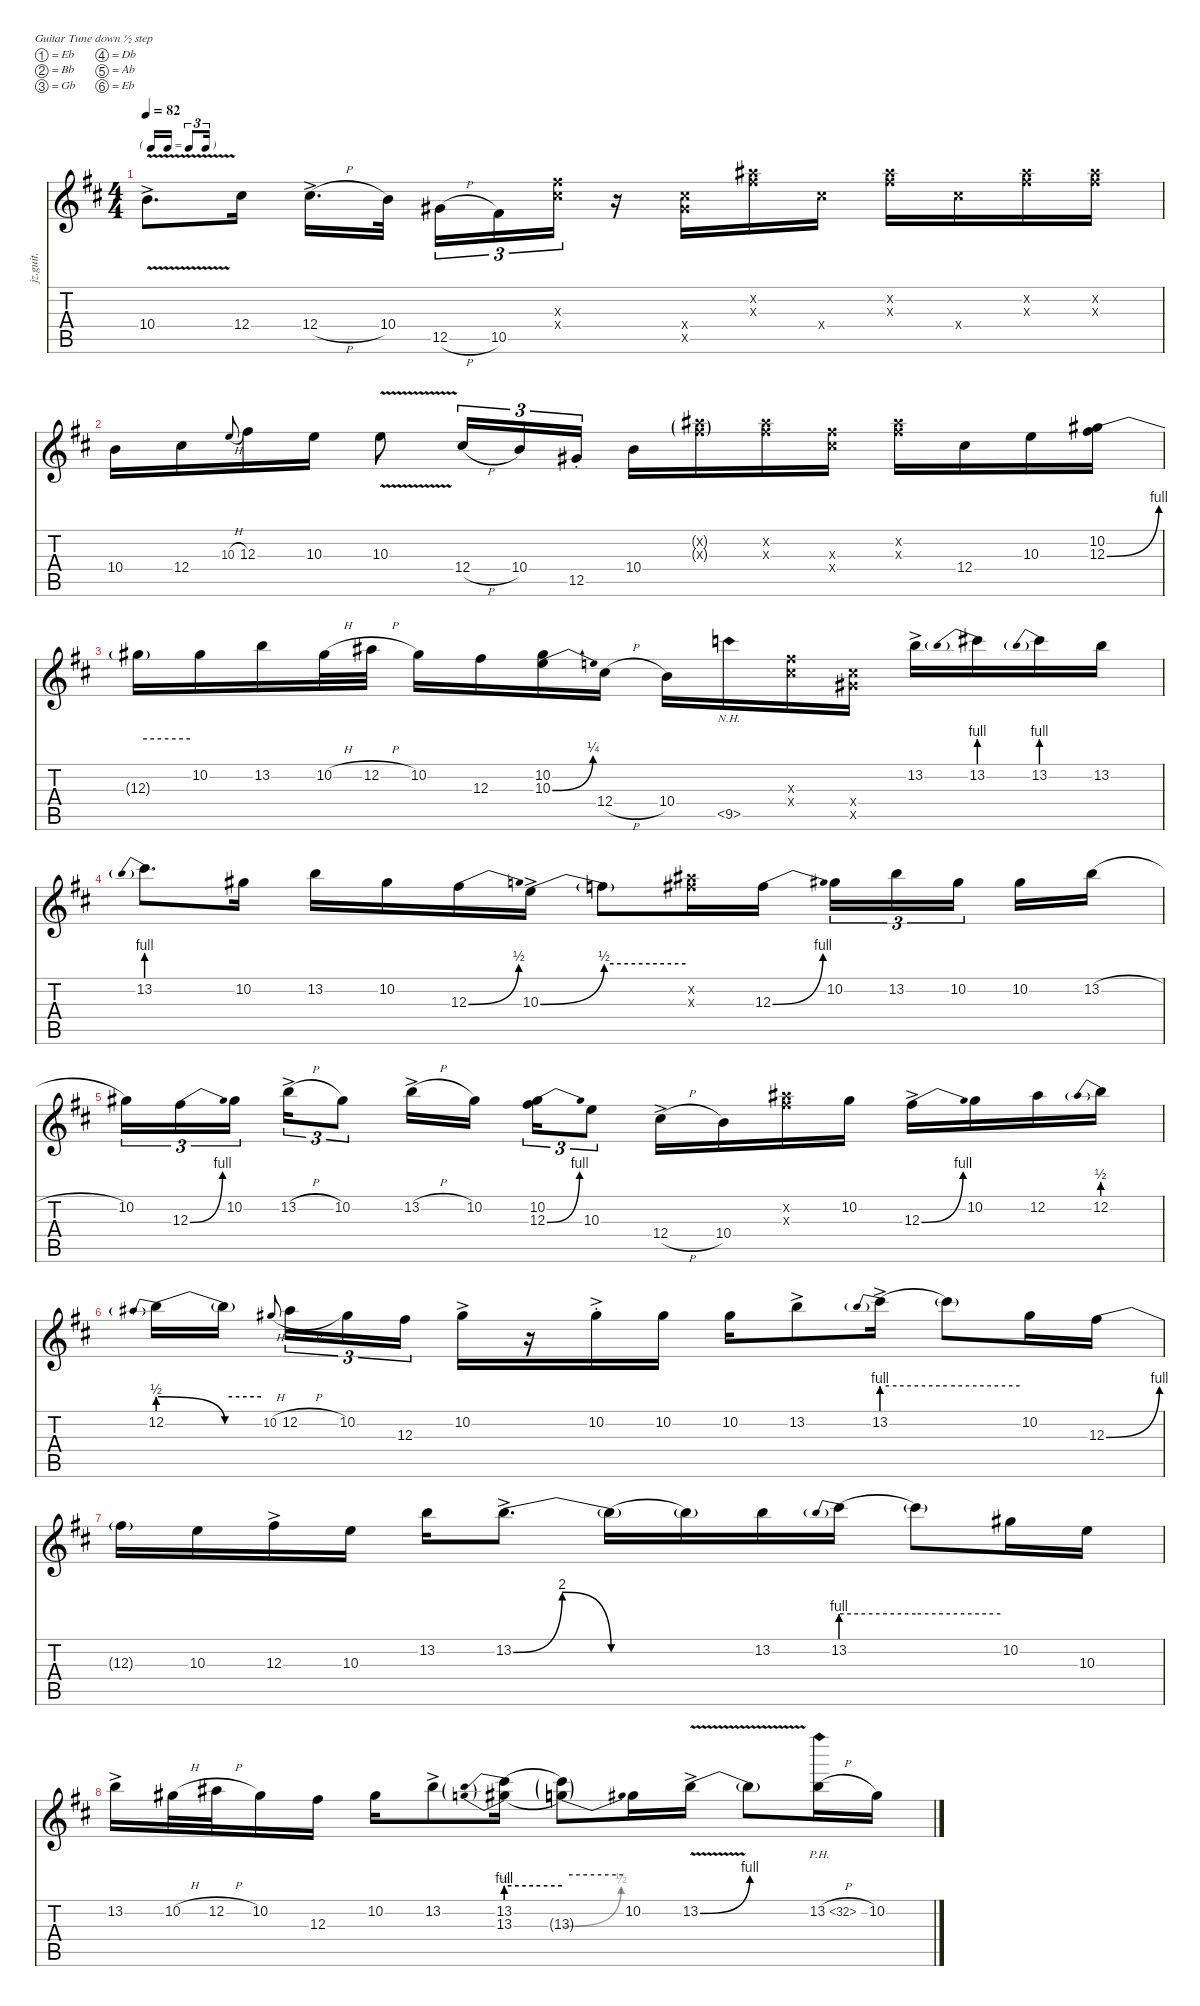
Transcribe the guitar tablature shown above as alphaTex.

\defaultSystemsLayout 4
\hideDynamics
\bracketExtendMode nobrackets
\otherSystemsTrackNameOrientation horizontal
\track ("Jimi" "jz.guit.") {instrument electricguitarjazz}
\staff {score tabs}
\tuning (Eb4 Bb3 Gb3 Db3 Ab2 Eb2)
\ts (4 4)
\tf triplet16th
\tempo 82
\clef g2
\ks d
10.4{v ac acc forcenatural}.8{d dy f beam Down} 12.4{acc #}.16{beam Down} 12.4{h ac acc #}.16{d beam Down} 10.4{acc forcenatural}.32{beam Down} 12.5{h acc #}.16{tu (3 2) beam Down} 10.5{acc #}.16{tu (3 2) beam Down} (12.3{x acc #} 12.4{x acc #}).16{tu (3 2) beam Down} r.16{beam Down} (12.4{x acc #} 12.5{x acc #}).16{beam Down} (12.2{x acc #} 12.3{x acc #}).16{beam Down} 12.4{x acc #}.16{beam Down} (12.2{x acc #} 12.3{x acc #}).16{beam Down} 12.4{x acc #}.16{beam Down} (12.2{x acc #} 12.3{x acc #}).16{beam Down} (12.2{x acc #} 12.3{x acc #}).16{beam Down} |
10.4{acc forcenatural}.16{beam Down} 12.4{acc #}.16{beam Down} 10.3{h acc forcenatural}.8{gr onbeat dy mf beam Up} 12.3{acc #}.16{dy f beam Down} 10.3{acc forcenatural}.16{beam Down} 10.3{v acc forcenatural}.8{beam Down} 12.4{h acc #}.16{tu (3 2) beam Up} 10.4{acc forcenatural}.16{tu (3 2) beam Up} 12.5{st acc #}.16{tu (3 2) beam Up} 10.4{acc forcenatural}.16{beam Down} (12.2{g x acc #} 12.3{g x acc #}).16{dy mf beam Down} (12.2{x acc #} 12.3{x acc #}).16{dy f beam Down} (12.3{x acc #} 12.4{x acc #}).16{beam Down} (12.2{x acc #} 12.3{x acc #}).16{beam Down} 12.4{acc #}.16{beam Down} 10.3{acc forcenatural}.16{beam Down} (10.2{acc #} 12.3{be (bend 0 0 60 4) acc #}).16{beam Down} |
12.3{be (hold 0 4 60 4) t}.16{beam Down} 10.2{acc #}.16{beam Down} 13.2{acc forcenatural}.16{beam Down} 10.2{h acc #}.32{beam Down} 12.2{h acc #}.32{beam Down} 10.2{acc #}.16{beam Down} 12.3{acc #}.16{beam Down} (10.2{acc #} 10.3{be (bend 0 0 30 1) acc forcenatural}).16{beam Down} 12.4{h acc #}.16{beam Down} 10.4{acc forcenatural}.16{beam Down} 9.5{nh acc forcenatural}.16{beam Down} (12.3{x acc #} 12.4{x acc #}).16{beam Down} (12.4{x acc #} 12.5{x acc #}).16{beam Down} 13.2{ac acc forcenatural}.16{beam Down} 13.2{be (prebend 0 4 60 4)}.16{beam Down} 13.2{be (prebend 0 4 60 4)}.16{beam Down} 13.2{acc forcenatural}.16{beam Down} |
13.2{be (prebend 0 4 60 4)}.8{d beam Down} 10.2{acc #}.16{beam Down} 13.2{acc forcenatural}.16{beam Down} 10.2{acc #}.16{beam Down} 12.3{be (bend 0 0 30 2) acc #}.16{beam Down} 10.3{be (bend 0 0 60 2) ac acc forcenatural}.16{beam Down} 10.3{be (hold 0 2 60 2) t}.8{beam Down} (12.2{x acc #} 12.3{x acc #}).16{beam Down} 12.3{be (bend 0 0 30 4) acc #}.16{beam Down} 10.2{acc #}.16{tu (3 2) beam Down} 13.2{acc forcenatural}.16{tu (3 2) beam Down} 10.2{acc #}.16{tu (3 2) beam Down} 10.2{acc #}.16{beam Down} 13.2{h acc forcenatural}.16{beam Down} |
10.2{acc #}.16{tu (3 2) beam Down} 12.3{be (bend 0 0 30 4) acc #}.16{tu (3 2) beam Down} 10.2{acc #}.16{tu (3 2) beam Down} 13.2{h ac acc forcenatural}.16{tu (3 2) beam Down} 10.2{acc #}.8{tu (3 2) beam Down} 13.2{h ac acc forcenatural}.16{beam Down} 10.2{acc #}.16{beam Down} (10.2{acc #} 12.3{be (bend 0 0 15 4) acc #}).16{tu (3 2) beam Down} 10.3{acc forcenatural}.8{tu (3 2) beam Down} 12.4{h ac acc #}.16{beam Down} 10.4{acc forcenatural}.16{beam Down} (12.2{x acc #} 12.3{x acc #}).16{beam Down} 10.2{acc #}.16{beam Down} 12.3{be (bend 0 0 30 4) ac acc #}.16{beam Down} 10.2{acc #}.16{beam Down} 12.2{acc #}.16{beam Down} 12.2{be (prebend 0 2 60 2)}.16{beam Down} |
12.2{be (prebendrelease 0 2 60 0)}.16{beam Down} 12.2{be (hold 0 2 60 2) t}.16{beam Down} 10.2{h acc #}.8{gr onbeat dy mf beam Up} 12.2{h acc #}.16{tu (3 2) dy f beam Down} 10.2{acc #}.16{tu (3 2) beam Down} 12.3{acc #}.16{tu (3 2) beam Down} 10.2{ac acc #}.16{beam Down} r.16{beam Down} 10.2{ac st acc #}.16{beam Down} 10.2{acc #}.16{beam Down} 10.2{acc #}.16{beam Down} 13.2{ac acc forcenatural}.8{beam Down} 13.2{be (prebend 0 4 60 4) ac}.16{beam Down} 13.2{be (hold 0 4 60 4) t}.8{beam Down} 10.2{acc #}.16{beam Down} 12.3{be (bend 0 0 60 4) acc #}.16{beam Down} |
12.3{be (hold 0 0 60 0) t acc #}.16{beam Down} 10.3{acc forcenatural}.16{beam Down} 12.3{ac acc #}.16{beam Down} 10.3{acc forcenatural}.16{beam Down} 13.2{acc forcenatural}.16{beam Down} 13.2{be (bendrelease 0 0 30 8 30 8 60 0) ac acc forcenatural}.8{d beam Down} 13.2{be (hold 0 0 60 0) t acc forcenatural}.16{beam Down} 13.2{be (hold 0 0 60 0) t acc forcenatural}.16{beam Down} 13.2{acc forcenatural}.16{beam Down} 13.2{be (prebend 0 4 60 4)}.16{beam Down} 13.2{be (hold 0 4 60 4) t}.8{beam Down} 10.2{acc #}.16{beam Down} 10.3{acc forcenatural}.16{beam Down} |
13.2{ac acc forcenatural}.16{beam Down} 10.2{h acc #}.32{beam Down} 12.2{h acc #}.32{beam Down} 10.2{acc #}.16{beam Down} 12.3{acc #}.16{beam Down} 10.2{acc #}.16{beam Down} 13.2{ac acc forcenatural}.8{beam Down} (13.2{be (prebend 0 4 60 4)} 13.3{be (prebend 0 2 60 2)}).16{beam Down} (13.2{be (hold 0 4 60 4) t} 13.3{be (bend 0 0 60 2) t acc forcenatural}).8{beam Down} 10.2{acc #}.16{beam Down} 13.2{be (bend 0 0 60 4) v ac acc forcenatural}.16{beam Down} 13.2{be (hold 0 0 60 0) t acc forcenatural}.8{beam Down} 13.2{ph 19 h acc forcenatural}.16{beam Down} 10.2{acc #}.16{beam Down}
